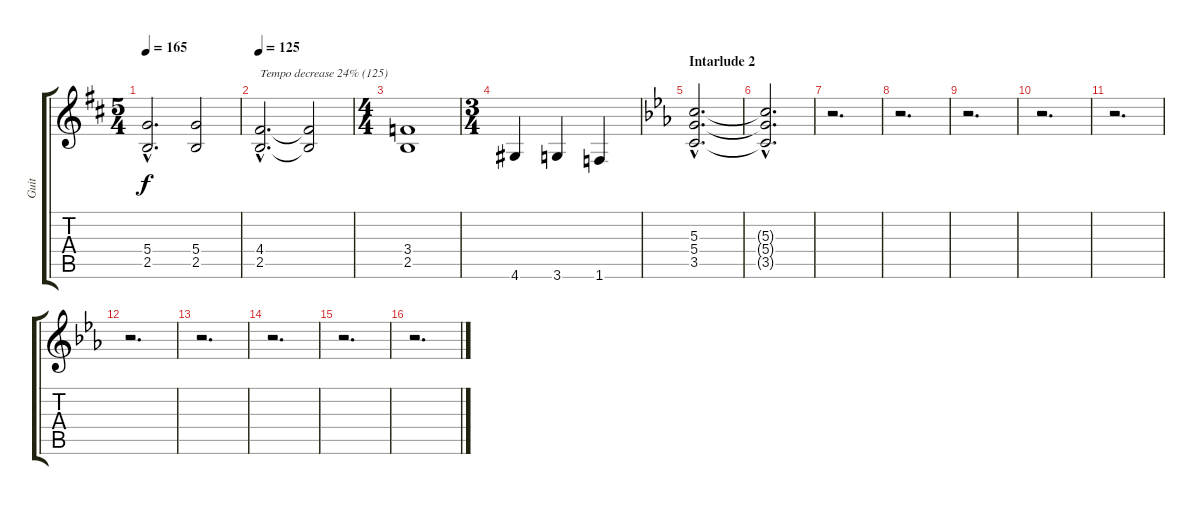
\track ("Guit" "Guit") {instrument distortionguitar}
\staff {score tabs}
\tuning (E4 B3 G3 D3 A2 E2) {hide}
\ts (5 4)
\tempo 165
\clef g2
\ks d
(5.4{hac} 2.5{hac}).2{d dy f} (5.4 2.5).2 |
\tempo 125
(4.4{hac} 2.5{hac}).2{d txt "Tempo decrease 24% (125)"} (4.4{t} 2.5{t}).2 |
\ts (4 4)
(3.4 2.5).1 |
\ts (3 4)
4.6.4 3.6.4 1.6.4 |
\section ("" "Intarlude 2")
\ks eb
(5.3{hac} 5.4{hac} 3.5{hac}).2{d} |
(5.3{hac t} 5.4{hac t} 3.5{hac t}).2{d} |
r.2{d} |
r.2{d} |
r.2{d} |
r.2{d} |
r.2{d} |
r.2{d} |
r.2{d} |
r.2{d} |
r.2{d} |
r.2{d}
